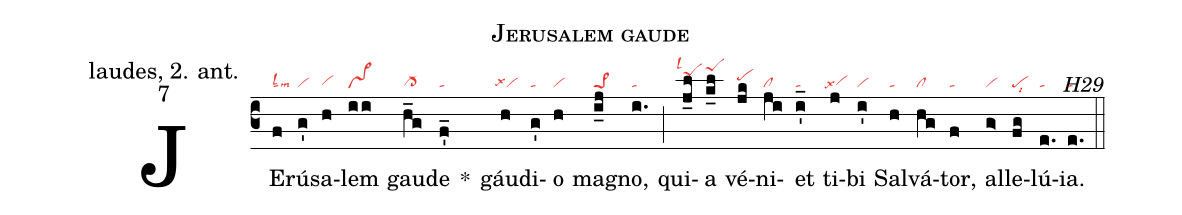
name: Jerusalem gaude;
office-part: laudes, 2. ant.;
mode: 7;
nabc-lines: 1;
commentary: H29;
%%
(c3)
JE(f|talsl2lsm3)rú(g'|vi)sa(h|vihg)lem(ii|vs>) gau(h_g|cl->)de(f'_|ta) *()
gáu(h|``vilsx4)di(g'|ta)o(h|vi) mag(i_j|pe>1)no,(i.|ta) (;)
qui(j_l|``peShklsl1)a(k_l|peShm) vé(jk|pehi)ni(ji|cl)et(i'_|ta) ti(j|``vihglsx7)bi(i'|vi) Sal(h|ta)vá(hg|cl)tor,(f|ta) al(g>|vi)le(fg|pelsi8)lú(e.|ta)ia.(e.|ta) (::)
